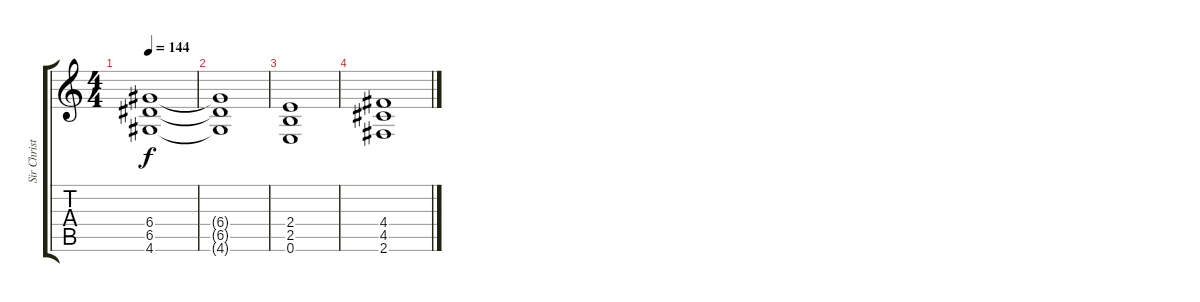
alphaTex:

\track ("Sir Christus" "Sir Christ") {instrument distortionguitar}
\staff {score tabs}
\tuning (E4 B3 G3 D3 A2 E2) {hide}
\ts (4 4)
\tempo 144
\clef g2
\ks c
(6.4 6.5 4.6).1{dy f} |
(6.4{t} 6.5{t} 4.6{t}).1 |
(2.4 2.5 0.6).1 |
(4.4 4.5 2.6).1
